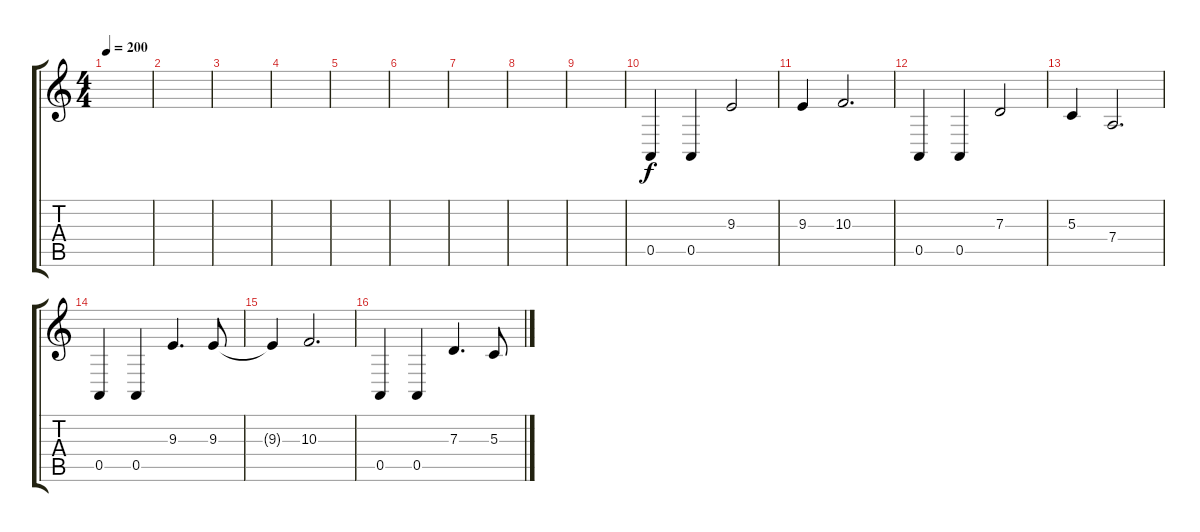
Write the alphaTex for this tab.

\track "" {instrument drawbarorgan}
\staff {score tabs}
\tuning (E4 B3 G3 D3 A2 E2) {hide}
\ts (4 4)
\tempo 200
\clef g2
\ks c
|
|
|
|
|
|
|
|
|
0.5.4 0.5.4 9.3.2 |
9.3.4 10.3.2{d} |
0.5.4 0.5.4 7.3.2 |
5.3.4 7.4.2{d} |
0.5.4 0.5.4 9.3.4{d} 9.3.8 |
9.3{t}.4 10.3.2{d} |
0.5.4 0.5.4 7.3.4{d} 5.3.8
